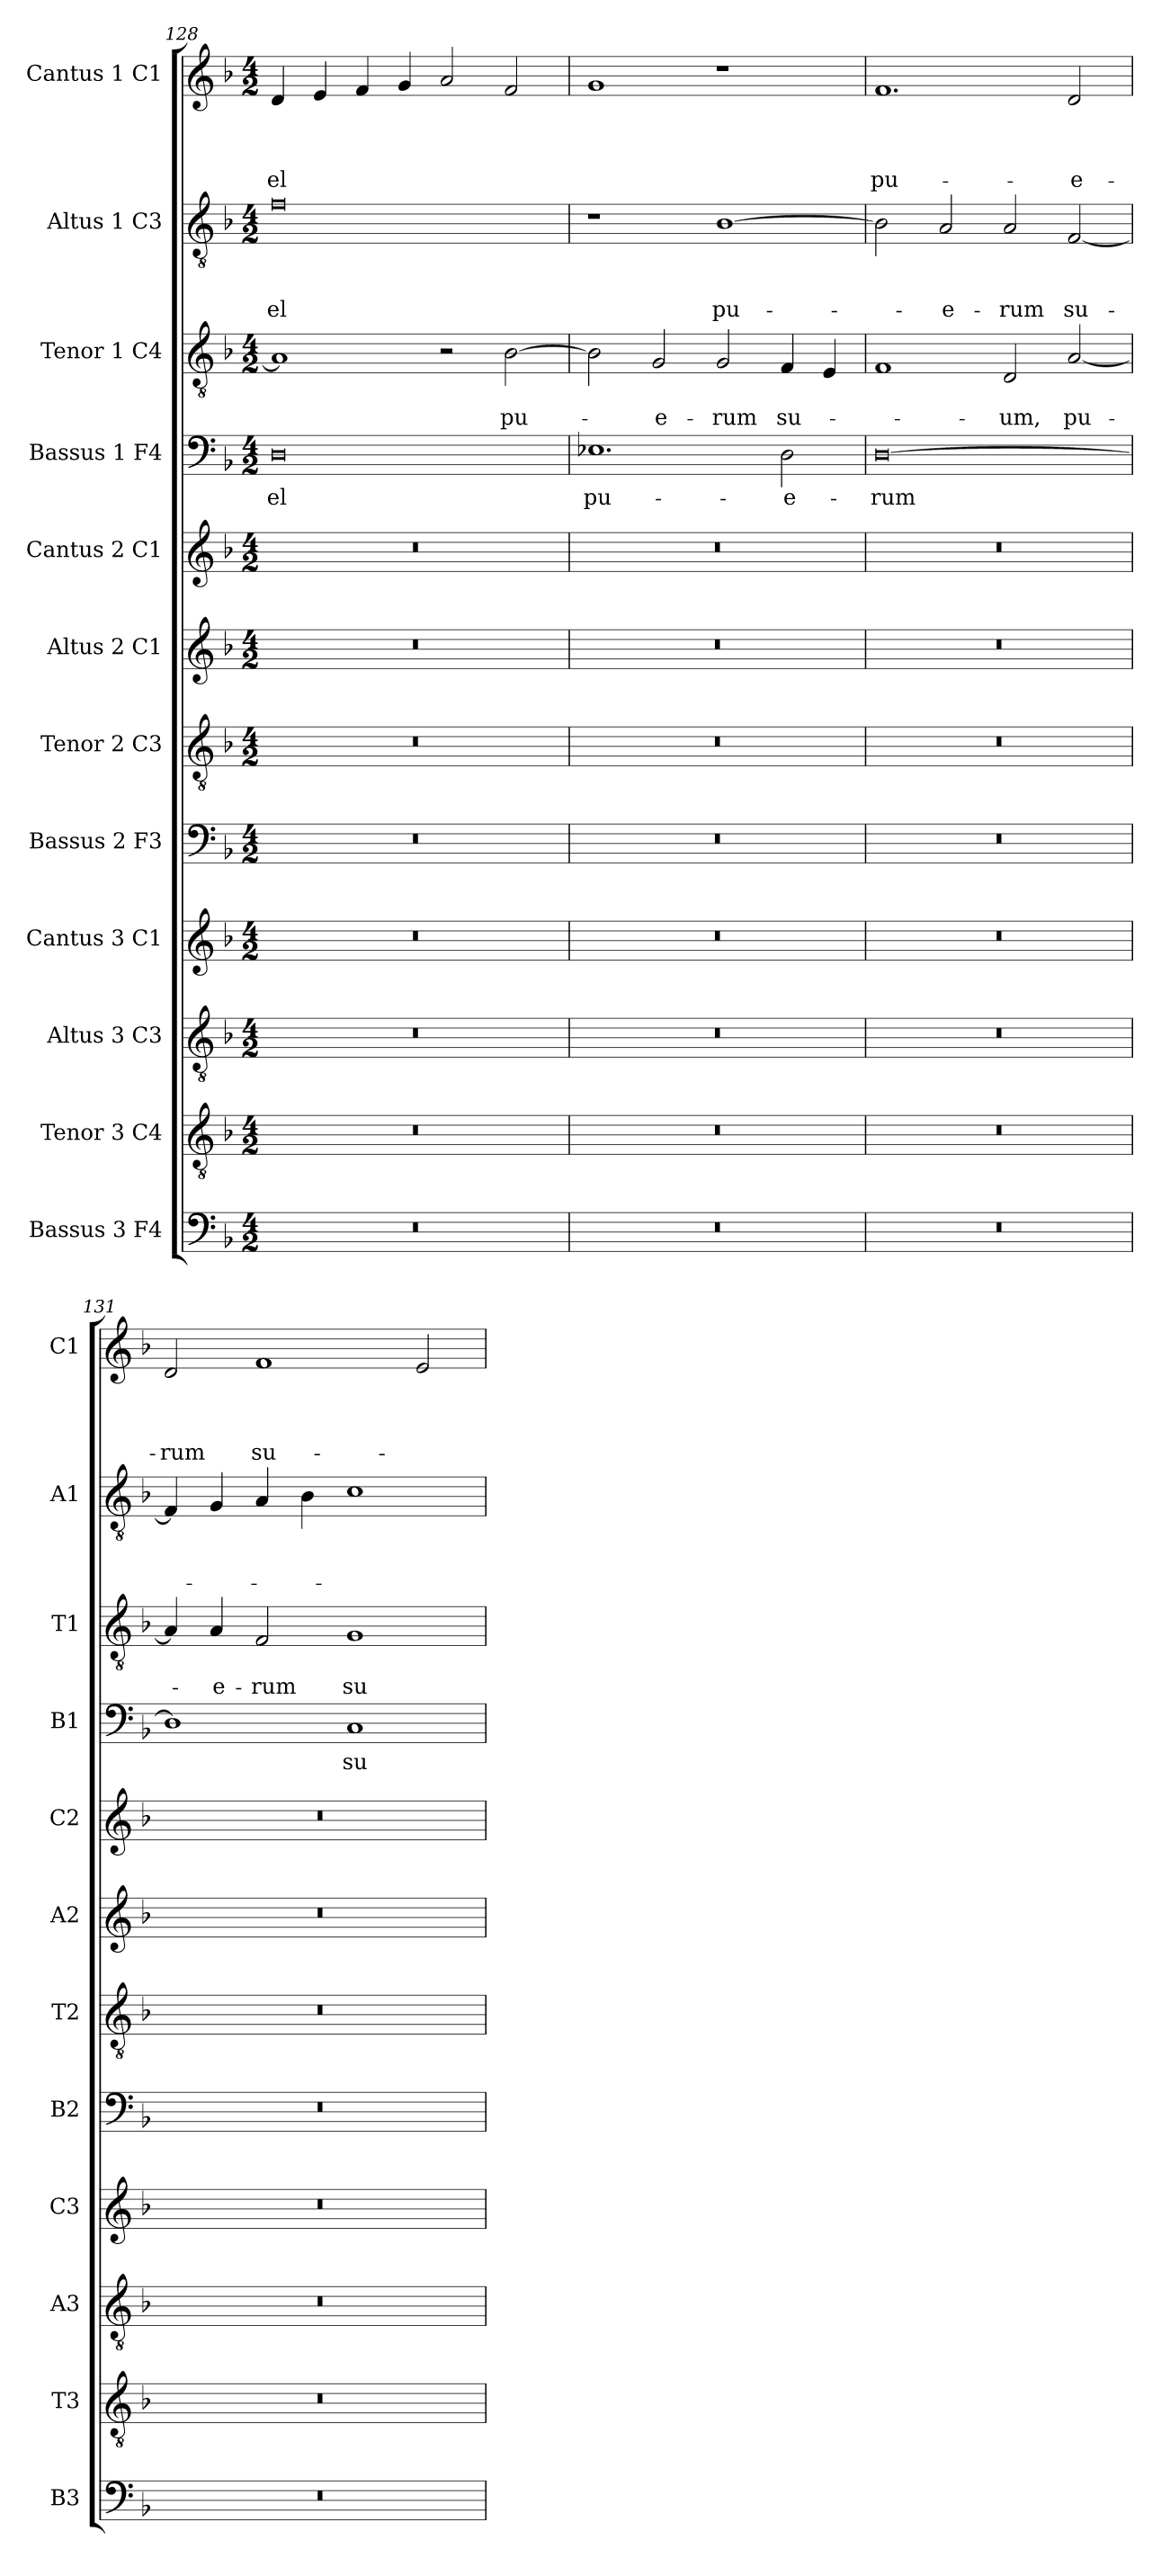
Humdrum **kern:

**kern	**kern	**kern	**kern	**kern	**kern	**kern	**kern	**kern	**text	**kern	**text	**text	**kern	**text	**text	**text	**kern	**text	**text	**text	**text
*part12	*part11	*part10	*part9	*part8	*part7	*part6	*part5	*part4	*part4	*part3	*part3	*part3	*part2	*part2	*part2	*part2	*part1	*part1	*part1	*part1	*part1
*staff12	*staff11	*staff10	*staff9	*staff8	*staff7	*staff6	*staff5	*staff4	*staff4	*staff3	*staff3	*staff3	*staff2	*staff2	*staff2	*staff2	*staff1	*staff1	*staff1	*staff1	*staff1
*I"Bassus 3 F4	*I"Tenor 3 C4	*I"Altus 3 C3	*I"Cantus 3 C1	*I"Bassus 2 F3	*I"Tenor 2 C3	*I"Altus 2 C1	*I"Cantus 2 C1	*I"Bassus 1 F4	*	*I"Tenor 1 C4	*	*	*I"Altus 1 C3	*	*	*	*I"Cantus 1 C1	*	*	*	*
*I'B3	*I'T3	*I'A3	*I'C3	*I'B2	*I'T2	*I'A2	*I'C2	*I'B1	*	*I'T1	*	*	*I'A1	*	*	*	*I'C1	*	*	*	*
!!LO:PB:g=z
*clefF4	*clefGv2	*clefGv2	*clefG2	*clefF4	*clefGv2	*clefG2	*clefG2	*clefF4	*	*clefGv2	*	*	*clefGv2	*	*	*	*clefG2	*	*	*	*
*k[b-]	*k[b-]	*k[b-]	*k[b-]	*k[b-]	*k[b-]	*k[b-]	*k[b-]	*k[b-]	*	*k[b-]	*	*	*k[b-]	*	*	*	*k[b-]	*	*	*	*
*F:	*F:	*F:	*F:	*F:	*F:	*F:	*F:	*F:	*	*F:	*	*	*F:	*	*	*	*F:	*	*	*	*
*M4/2	*M4/2	*M4/2	*M4/2	*M4/2	*M4/2	*M4/2	*M4/2	*M4/2	*	*M4/2	*	*	*M4/2	*	*	*	*M4/2	*	*	*	*
=128	=128	=128	=128	=128	=128	=128	=128	=128	=128	=128	=128	=128	=128	=128	=128	=128	=128	=128	=128	=128	=128
!	!	!	!	!	!	!	!	!	!LO:LY:b	!	!	!	!	!	!	!LO:LY:b	!	!	!	!	!LO:LY:b
0r	0r	0r	0r	0r	0r	0r	0r	0D	-el	1A]	.	.	0f	.	.	-el	4d/	.	.	.	-el
.	.	.	.	.	.	.	.	.	.	.	.	.	.	.	.	.	4e/	.	.	.	.
.	.	.	.	.	.	.	.	.	.	.	.	.	.	.	.	.	4f/	.	.	.	.
.	.	.	.	.	.	.	.	.	.	.	.	.	.	.	.	.	4g/	.	.	.	.
.	.	.	.	.	.	.	.	.	.	2r	.	.	.	.	.	.	2a/	.	.	.	.
!	!	!	!	!	!	!	!	!	!	!	!	!LO:LY:b	!	!	!	!	!	!	!	!	!
.	.	.	.	.	.	.	.	.	.	[2B-\	.	pu-	.	.	.	.	2f/	.	.	.	.
=129	=129	=129	=129	=129	=129	=129	=129	=129	=129	=129	=129	=129	=129	=129	=129	=129	=129	=129	=129	=129	=129
!	!	!	!	!	!	!	!	!	!LO:LY:b	!	!	!	!	!	!	!	!	!	!	!	!
0r	0r	0r	0r	0r	0r	0r	0r	1.E-X	pu-	2B-\]	.	.	1r	.	.	.	1g	.	.	.	.
!	!	!	!	!	!	!	!	!	!	!	!	!LO:LY:b	!	!	!	!	!	!	!	!	!
.	.	.	.	.	.	.	.	.	.	2G/	.	-e-	.	.	.	.	.	.	.	.	.
!	!	!	!	!	!	!	!	!	!	!	!	!LO:LY:b	!	!	!	!LO:LY:b	!	!	!	!	!
.	.	.	.	.	.	.	.	.	.	2G/	.	-rum	[1B-	.	.	pu-	1r	.	.	.	.
!	!	!	!	!	!	!	!	!	!LO:LY:b	!	!	!LO:LY:b	!	!	!	!	!	!	!	!	!
.	.	.	.	.	.	.	.	2D\	-e-	4F/	.	su-	.	.	.	.	.	.	.	.	.
.	.	.	.	.	.	.	.	.	.	4E/	.	.	.	.	.	.	.	.	.	.	.
=130	=130	=130	=130	=130	=130	=130	=130	=130	=130	=130	=130	=130	=130	=130	=130	=130	=130	=130	=130	=130	=130
!	!	!	!	!	!	!	!	!	!LO:LY:b	!	!	!	!	!	!	!	!	!	!	!	!LO:LY:b
0r	0r	0r	0r	0r	0r	0r	0r	[0D	-rum	1F	.	.	2B-\]	.	.	.	1.f	.	.	.	pu-
!	!	!	!	!	!	!	!	!	!	!	!	!	!	!	!	!LO:LY:b	!	!	!	!	!
.	.	.	.	.	.	.	.	.	.	.	.	.	2A/	.	.	-e-	.	.	.	.	.
!	!	!	!	!	!	!	!	!	!	!	!	!LO:LY:b	!	!	!	!LO:LY:b	!	!	!	!	!
.	.	.	.	.	.	.	.	.	.	2D/	.	-um,	2A/	.	.	-rum	.	.	.	.	.
!	!	!	!	!	!	!	!	!	!	!	!	!LO:LY:b	!	!	!	!LO:LY:b	!	!	!	!	!LO:LY:b
.	.	.	.	.	.	.	.	.	.	[2A/	.	pu-	[2F/	.	.	su-	2d/	.	.	.	-e-
=131	=131	=131	=131	=131	=131	=131	=131	=131	=131	=131	=131	=131	=131	=131	=131	=131	=131	=131	=131	=131	=131
!	!	!	!	!	!	!	!	!	!	!	!	!	!	!	!	!	!	!	!	!	!LO:LY:b
0r	0r	0r	0r	0r	0r	0r	0r	1D]	.	4A/]	.	.	4F/]	.	.	.	2d/	.	.	.	-rum
!	!	!	!	!	!	!	!	!	!	!	!	!LO:LY:b	!	!	!	!	!	!	!	!	!
.	.	.	.	.	.	.	.	.	.	4A/	.	-e-	4G/	.	.	.	.	.	.	.	.
!	!	!	!	!	!	!	!	!	!	!	!	!LO:LY:b	!	!	!	!	!	!	!	!	!LO:LY:b
.	.	.	.	.	.	.	.	.	.	2F/	.	-rum	4A/	.	.	.	1f	.	.	.	su-
.	.	.	.	.	.	.	.	.	.	.	.	.	4B-\	.	.	.	.	.	.	.	.
!	!	!	!	!	!	!	!	!	!LO:LY:b	!	!	!LO:LY:b	!	!	!	!	!	!	!	!	!
.	.	.	.	.	.	.	.	1C	su-	1G	.	su-	1c	.	.	.	.	.	.	.	.
.	.	.	.	.	.	.	.	.	.	.	.	.	.	.	.	.	2e/	.	.	.	.
=	=	=	=	=	=	=	=	=	=	=	=	=	=	=	=	=	=	=	=	=	=
*-	*-	*-	*-	*-	*-	*-	*-	*-	*-	*-	*-	*-	*-	*-	*-	*-	*-	*-	*-	*-	*-
